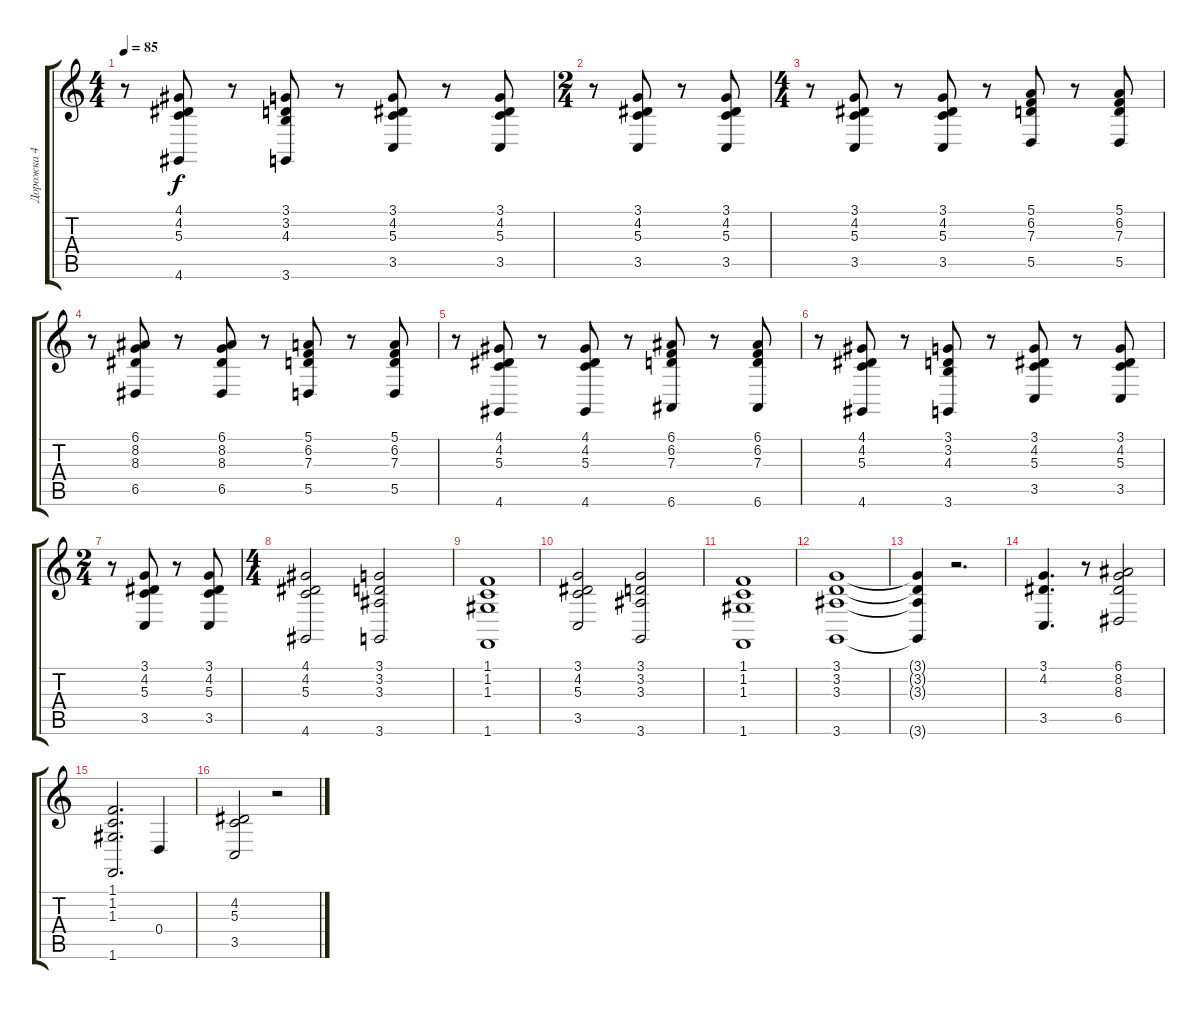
\track ("Дорожка 4" "Дорожка 4") {instrument stringensemble1}
\staff {score tabs}
\tuning (E4 B3 G3 D3 A2 E2) {hide}
\ts (4 4)
\tempo 85
\clef g2
\ks c
r.8{dy f} (4.1 4.2 5.3 4.6).8 r.8 (3.1 3.2 4.3 3.6).8 r.8 (3.1 4.2 5.3 3.5).8 r.8 (3.1 4.2 5.3 3.5).8 |
\ts (2 4)
r.8 (3.1 4.2 5.3 3.5).8 r.8 (3.1 4.2 5.3 3.5).8 |
\ts (4 4)
r.8 (3.1 4.2 5.3 3.5).8 r.8 (3.1 4.2 5.3 3.5).8 r.8 (5.1 6.2 7.3 5.5).8 r.8 (5.1 6.2 7.3 5.5).8 |
r.8 (6.1 8.2 8.3 6.5).8 r.8 (6.1 8.2 8.3 6.5).8 r.8 (5.1 6.2 7.3 5.5).8 r.8 (5.1 6.2 7.3 5.5).8 |
r.8 (4.1 4.2 5.3 4.6).8 r.8 (4.1 4.2 5.3 4.6).8 r.8 (6.1 6.2 7.3 6.6).8 r.8 (6.1 6.2 7.3 6.6).8 |
r.8 (4.1 4.2 5.3 4.6).8 r.8 (3.1 3.2 4.3 3.6).8 r.8 (3.1 4.2 5.3 3.5).8 r.8 (3.1 4.2 5.3 3.5).8 |
\ts (2 4)
r.8 (3.1 4.2 5.3 3.5).8 r.8 (3.1 4.2 5.3 3.5).8 |
\ts (4 4)
(4.1 4.2 5.3 4.6).2 (3.1 3.2 3.3 3.6).2 |
(1.1 1.2 1.3 1.6).1 |
(3.1 4.2 5.3 3.5).2 (3.1 3.2 3.3 3.6).2 |
(1.1 1.2 1.3 1.6).1 |
(3.1 3.2 3.3 3.6).1 |
(3.1{t} 3.2{t} 3.3{t} 3.6{t}).4 r.2{d} |
(3.1 4.2 3.5).4{d} r.8 (6.1 8.2 8.3 6.5).2 |
(1.1 1.2 1.3 1.6).2{d} 0.4.4 |
(4.2 5.3 3.5).2 r.2
